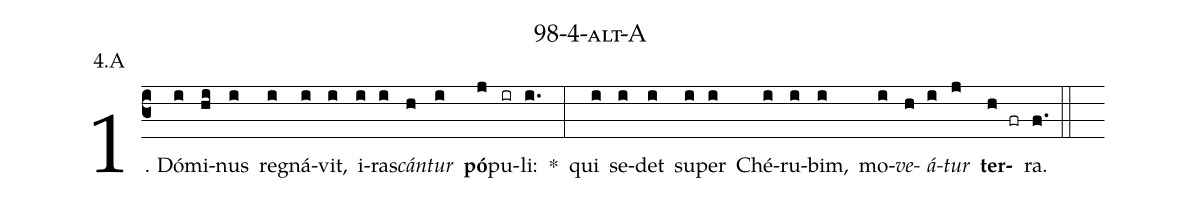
name: 98-4-alt-A;
annotation: 4.A;
%%
(c3)1. Dó(i)mi(hi)nus(i) re(i)gná(i)vit,(i) i(i)ras(i)<i>cán</i>(h)<i>tur</i>(i) <b>pó</b>(j)pu(ir)li:(i.) *(:) qui(i) se(i)det(i) su(i)per(i) Ché(i)ru(i)bim,(i) mo(i)<i>ve</i>(h)<i>á</i>(i)<i>tur</i>(j) <b>ter</b>(h fr)ra.(f.) (::)
